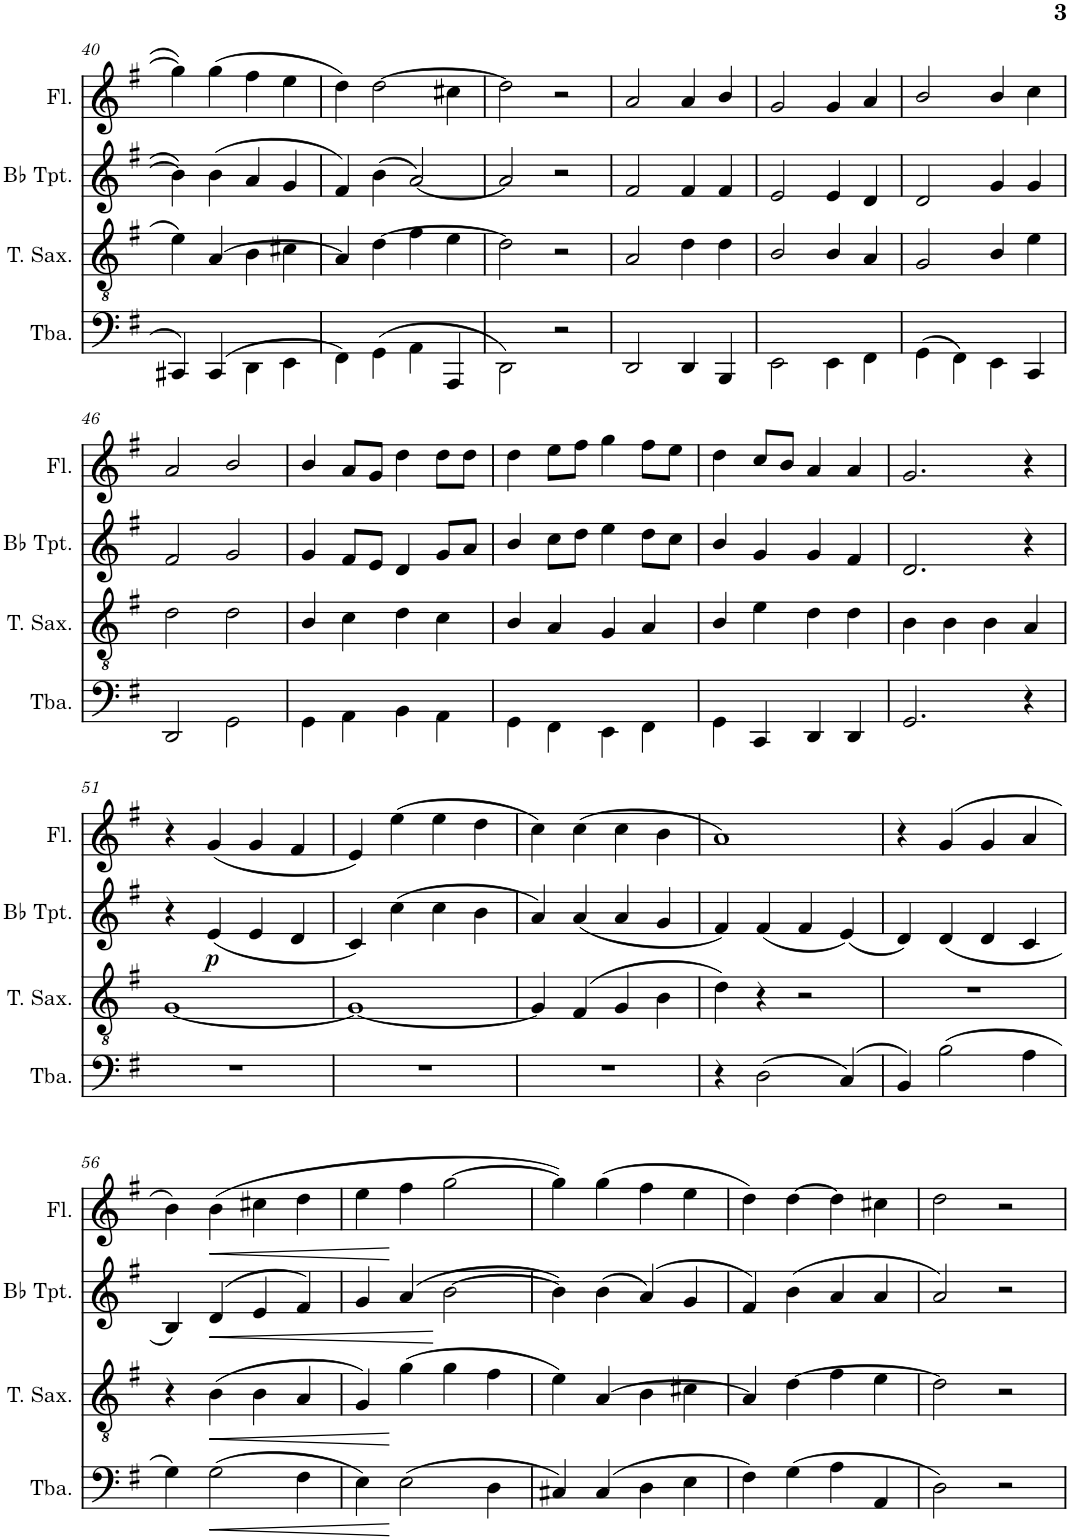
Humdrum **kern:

**kern	**dynam	**kern	**dynam	**kern	**dynam	**kern	**dynam
*part4	*part4	*part3	*part3	*part2	*part2	*part1	*part1
*staff4	*staff4	*staff3	*staff3	*staff2	*staff2	*staff1	*staff1
*I"Tuba	*	*I"Tenor Saxophone	*	*I"Bb Trumpet	*	*I"Flute	*
*I'Tba.	*	*I'T. Sax.	*	*I'Bb Tpt.	*	*I'Fl.	*
!!LO:PB:g=z
*clefF4	*	*clefGv2	*	*clefG2	*	*clefG2	*
*	*	*ITrd8c14	*	*ITrd1c2	*	*	*
*k[f#]	*	*k[f#]	*	*k[f#]	*	*k[f#]	*
*M4/4	*	*M4/4	*	*M4/4	*	*M4/4	*
=40	=40	=40	=40	=40	=40	=40	=40
4CC#X/	.	4e\	.	4b\]	.	4gg\]	.
(>4CC#/	.	[>4A/	.	(>4b\	.	(>4gg\	.
4DD\	.	4B\	.	4a/	.	4ff#\	.
4EE\	.	4c#X\	.	4g/	.	4ee\	.
=41	=41	=41	=41	=41	=41	=41	=41
4FF#\)	.	4A/]	.	4f#/)	.	4dd\)	.
(>4GG\	.	[>4d\	.	(>4b\	.	[>2dd\	.
4AA\	.	4f#\	.	[<2a/)	.	.	.
4AAA/	.	4e\	.	.	.	4cc#X\	.
=42	=42	=42	=42	=42	=42	=42	=42
2DD\)	.	2d\]	.	2a/]	.	2dd\]	.
2r	.	2r	.	2r	.	2r	.
=43	=43	=43	=43	=43	=43	=43	=43
2DD/	.	2A/	.	2f#/	.	2a/	.
4DD/	.	4d\	.	4f#/	.	4a/	.
4BBB/	.	4d\	.	4f#/	.	4b/	.
=44	=44	=44	=44	=44	=44	=44	=44
2EE\	.	2B/	.	2e/	.	2g/	.
4EE\	.	4B/	.	4e/	.	4g/	.
4FF#\	.	4A/	.	4d/	.	4a/	.
=45	=45	=45	=45	=45	=45	=45	=45
(4GG\	.	2G/	.	2d/	.	2b/	.
4FF#\)	.	.	.	.	.	.	.
4EE\	.	4B/	.	4g/	.	4b/	.
4CC/	.	4e\	.	4g/	.	4cc\	.
!!LO:LB:g=z
=46	=46	=46	=46	=46	=46	=46	=46
2DD/	.	2d\	.	2f#/	.	2a/	.
2GG\	.	2d\	.	2g/	.	2b/	.
=47	=47	=47	=47	=47	=47	=47	=47
4GG\	.	4B/	.	4g/	.	4b/	.
4AA\	.	4c\	.	8f#/L	.	8a/L	.
.	.	.	.	8e/J	.	8g/J	.
4BB\	.	4d\	.	4d/	.	4dd\	.
4AA\	.	4c\	.	8g/L	.	8dd\L	.
.	.	.	.	8a/J	.	8dd\J	.
=48	=48	=48	=48	=48	=48	=48	=48
4GG\	.	4B/	.	4b/	.	4dd\	.
4FF#\	.	4A/	.	8cc\L	.	8ee\L	.
.	.	.	.	8dd\J	.	8ff#\J	.
4EE\	.	4G/	.	4ee\	.	4gg\	.
4FF#\	.	4A/	.	8dd\L	.	8ff#\L	.
.	.	.	.	8cc\J	.	8ee\J	.
=49	=49	=49	=49	=49	=49	=49	=49
4GG\	.	4B/	.	4b/	.	4dd\	.
4CC/	.	4e\	.	4g/	.	8cc/L	.
.	.	.	.	.	.	8b/J	.
4DD/	.	4d\	.	4g/	.	4a/	.
4DD/	.	4d\	.	4f#/	.	4a/	.
=50	=50	=50	=50	=50	=50	=50	=50
2.GG/	.	4B\	.	2.d/	.	2.g/	.
.	.	4B\	.	.	.	.	.
.	.	4B\	.	.	.	.	.
4r	.	4A/	.	4r	.	4r	.
!!LO:LB:g=z
=51	=51	=51	=51	=51	=51	=51	=51
1r	.	[<1G	.	4r	.	4r	.
!	!	!	!	!	!LO:DY:b	!	!
.	.	.	.	(<4e/	p	(<4g/	.
.	.	.	.	4e/	.	4g/	.
.	.	.	.	4d/	.	4f#/	.
=52	=52	=52	=52	=52	=52	=52	=52
1r	.	1G_	.	4c/)	.	4e/)	.
.	.	.	.	(>4cc\	.	(>4ee\	.
.	.	.	.	4cc\	.	4ee\	.
.	.	.	.	4b\	.	4dd\	.
=53	=53	=53	=53	=53	=53	=53	=53
1r	.	4G/]	.	4a/)	.	4cc\)	.
.	.	(>4F#/	.	(<4a/	.	(>4cc\	.
.	.	4G/	.	4a/	.	4cc\	.
.	.	4B\	.	4g/	.	4b\	.
=54	=54	=54	=54	=54	=54	=54	=54
4r	.	4d\)	.	4f#/)	.	1a)	.
(>2D\	.	4r	.	(<4f#/	.	.	.
.	.	2r	.	4f#/	.	.	.
(>4C/)	.	.	.	(<4e/)	.	.	.
=55	=55	=55	=55	=55	=55	=55	=55
4BB/)	.	1r	.	4d/)	.	4r	.
(>2B\	.	.	.	(<4d/	.	(>4g/	.
.	.	.	.	4d/	.	4g/	.
4A\	.	.	.	4c/	.	4a/	.
!!LO:LB:g=z
=56	=56	=56	=56	=56	=56	=56	=56
4G\)	.	4r	.	4B/)	.	4b\)	.
!	!LO:HP:b	!	!LO:HP:b	!	!LO:HP:b	!	!LO:HP:b
(>2G\	<	(>4B\	<	(>4d/	<	(>4b\	<
.	.	4B\	.	4e/	.	4cc#X\	.
4F#\	.	4A/	.	4f#/)	.	4dd\	.
=57	=57	=57	=57	=57	=57	=57	=57
4E\)	.	4G/)	.	4g/	.	4ee\	.
(>2E\	[	(>4g\	[	(>4a/	.	4ff#\	[
.	.	4g\	.	[>2b\	[	[>2gg\	.
4D\	.	4f#\	.	.	.	.	.
=58	=58	=58	=58	=58	=58	=58	=58
4C#X/)	.	4e\)	.	4b\])	.	4gg\])	.
(>4C#/	.	[>4A/	.	(>4b\	.	(>4gg\	.
4D\	.	4B\	.	(>4a/)	.	4ff#\	.
4E\	.	4c#X\	.	4g/	.	4ee\	.
=59	=59	=59	=59	=59	=59	=59	=59
4F#\)	.	4A/]	.	4f#/)	.	4dd\)	.
(>4G\	.	[>4d\	.	(>4b\	.	[>4dd\	.
4A\	.	4f#\	.	4a/	.	4dd\]	.
4AA/	.	4e\	.	4a/	.	4cc#X\	.
=60	=60	=60	=60	=60	=60	=60	=60
2D\)	.	2d\]	.	2a/)	.	2dd\	.
2r	.	2r	.	2r	.	2r	.
=	=	=	=	=	=	=	=
*-	*-	*-	*-	*-	*-	*-	*-
